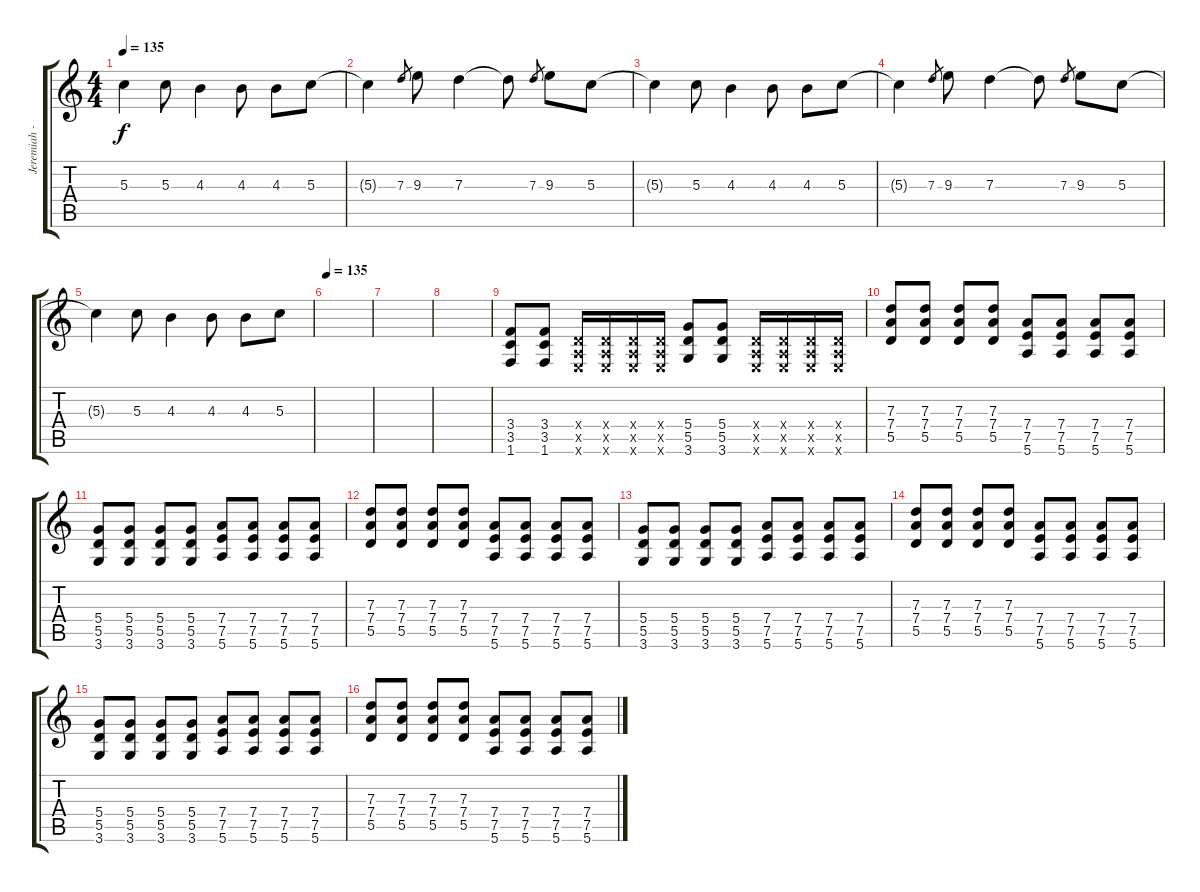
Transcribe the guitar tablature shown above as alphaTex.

\track ("Jeremiah - guitare 1" "Jeremiah -") {instrument distortionguitar}
\staff {score tabs}
\tuning (E4 B3 G3 D3 A2 E2) {hide}
\ts (4 4)
\tempo 135
\clef g2
\ks c
5.3{t}.4{dy f} 5.3.8 4.3.4 4.3.8 4.3.8 5.3.8 |
5.3{t}.4 7.3.8{gr} 9.3.8 7.3.4 7.3{t}.8 7.3.8{gr} 9.3.8 5.3.8 |
5.3{t}.4 5.3.8 4.3.4 4.3.8 4.3.8 5.3.8 |
5.3{t}.4 7.3.8{gr} 9.3.8 7.3.4 7.3{t}.8 7.3.8{gr} 9.3.8 5.3.8 |
5.3{t}.4 5.3.8 4.3.4 4.3.8 4.3.8 5.3.8 |
\tempo 135
|
|
|
(3.4 3.5 1.6).8{volume 13} (3.4 3.5 1.6).8 (0.4{x} 0.5{x} 0.6{x}).16 (0.4{x} 0.5{x} 0.6{x}).16 (0.4{x} 0.5{x} 0.6{x}).16 (0.4{x} 0.5{x} 0.6{x}).16 (5.4 5.5 3.6).8 (5.4 5.5 3.6).8 (0.4{x} 0.5{x} 0.6{x}).16 (0.4{x} 0.5{x} 0.6{x}).16 (0.4{x} 0.5{x} 0.6{x}).16 (0.4{x} 0.5{x} 0.6{x}).16 |
(7.3 7.4 5.5).8 (7.3 7.4 5.5).8 (7.3 7.4 5.5).8 (7.3 7.4 5.5).8 (7.4 7.5 5.6).8 (7.4 7.5 5.6).8 (7.4 7.5 5.6).8 (7.4 7.5 5.6).8 |
(5.4 5.5 3.6).8 (5.4 5.5 3.6).8 (5.4 5.5 3.6).8 (5.4 5.5 3.6).8 (7.4 7.5 5.6).8 (7.4 7.5 5.6).8 (7.4 7.5 5.6).8 (7.4 7.5 5.6).8 |
(7.3 7.4 5.5).8 (7.3 7.4 5.5).8 (7.3 7.4 5.5).8 (7.3 7.4 5.5).8 (7.4 7.5 5.6).8 (7.4 7.5 5.6).8 (7.4 7.5 5.6).8 (7.4 7.5 5.6).8 |
(5.4 5.5 3.6).8 (5.4 5.5 3.6).8 (5.4 5.5 3.6).8 (5.4 5.5 3.6).8 (7.4 7.5 5.6).8 (7.4 7.5 5.6).8 (7.4 7.5 5.6).8 (7.4 7.5 5.6).8 |
(7.3 7.4 5.5).8 (7.3 7.4 5.5).8 (7.3 7.4 5.5).8 (7.3 7.4 5.5).8 (7.4 7.5 5.6).8 (7.4 7.5 5.6).8 (7.4 7.5 5.6).8 (7.4 7.5 5.6).8 |
(5.4 5.5 3.6).8 (5.4 5.5 3.6).8 (5.4 5.5 3.6).8 (5.4 5.5 3.6).8 (7.4 7.5 5.6).8 (7.4 7.5 5.6).8 (7.4 7.5 5.6).8 (7.4 7.5 5.6).8 |
(7.3 7.4 5.5).8 (7.3 7.4 5.5).8 (7.3 7.4 5.5).8 (7.3 7.4 5.5).8 (7.4 7.5 5.6).8 (7.4 7.5 5.6).8 (7.4 7.5 5.6).8 (7.4 7.5 5.6).8
